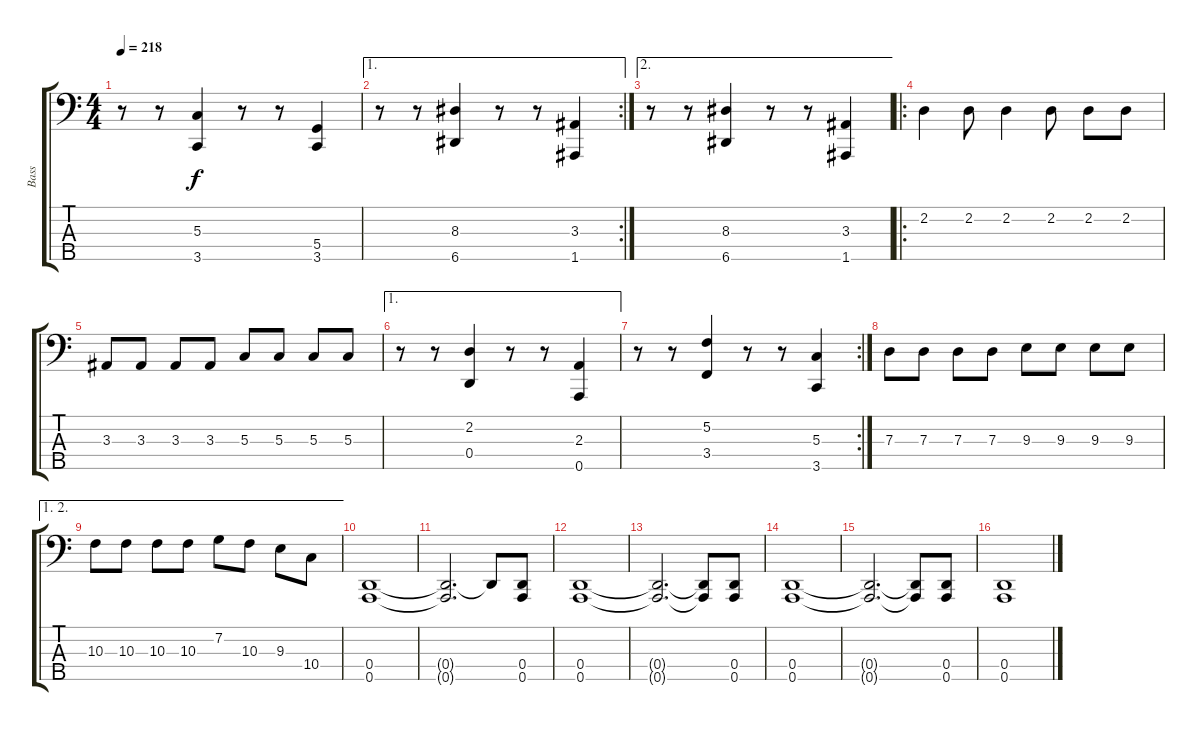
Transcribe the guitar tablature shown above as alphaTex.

\track ("Bass" "Bass") {instrument electricbasspick}
\staff {score tabs}
\tuning (F2 C2 G1 D1 A0) {hide}
\ts (4 4)
\tempo 218
\clef f4
\ks c
r.8{dy f} r.8 (5.3 3.5).4 r.8 r.8 (5.4 3.5).4 |
\ae 1
\rc 2
r.8 r.8 (8.3 6.5).4 r.8 r.8 (3.3 1.5).4 |
\ae 2
r.8 r.8 (8.3 6.5).4 r.8 r.8 (3.3 1.5).4 |
\ro
2.2.4 2.2.8 2.2.4 2.2.8 2.2.8 2.2.8 |
3.3.8 3.3.8 3.3.8 3.3.8 5.3.8 5.3.8 5.3.8 5.3.8 |
\ae 1
r.8 r.8 (2.2 0.4).4 r.8 r.8 (2.3 0.5).4 |
\rc 2
r.8 r.8 (5.2 3.4).4 r.8 r.8 (5.3 3.5).4 |
7.3.8 7.3.8 7.3.8 7.3.8 9.3.8 9.3.8 9.3.8 9.3.8 |
\ae (1 2)
10.3.8 10.3.8 10.3.8 10.3.8 7.2.8 10.3.8 9.3.8 10.4.8 |
(0.4 0.5).1 |
(0.4{t} 0.5{t}).2{d} 0.4{t}.8 (0.4 0.5).8 |
(0.4 0.5).1 |
(0.4{t} 0.5{t}).2{d} (0.4{t} 0.5{t}).8 (0.4 0.5).8 |
(0.4 0.5).1 |
(0.4{t} 0.5{t}).2{d} (0.4{t} 0.5{t}).8 (0.4 0.5).8 |
(0.4 0.5).1
